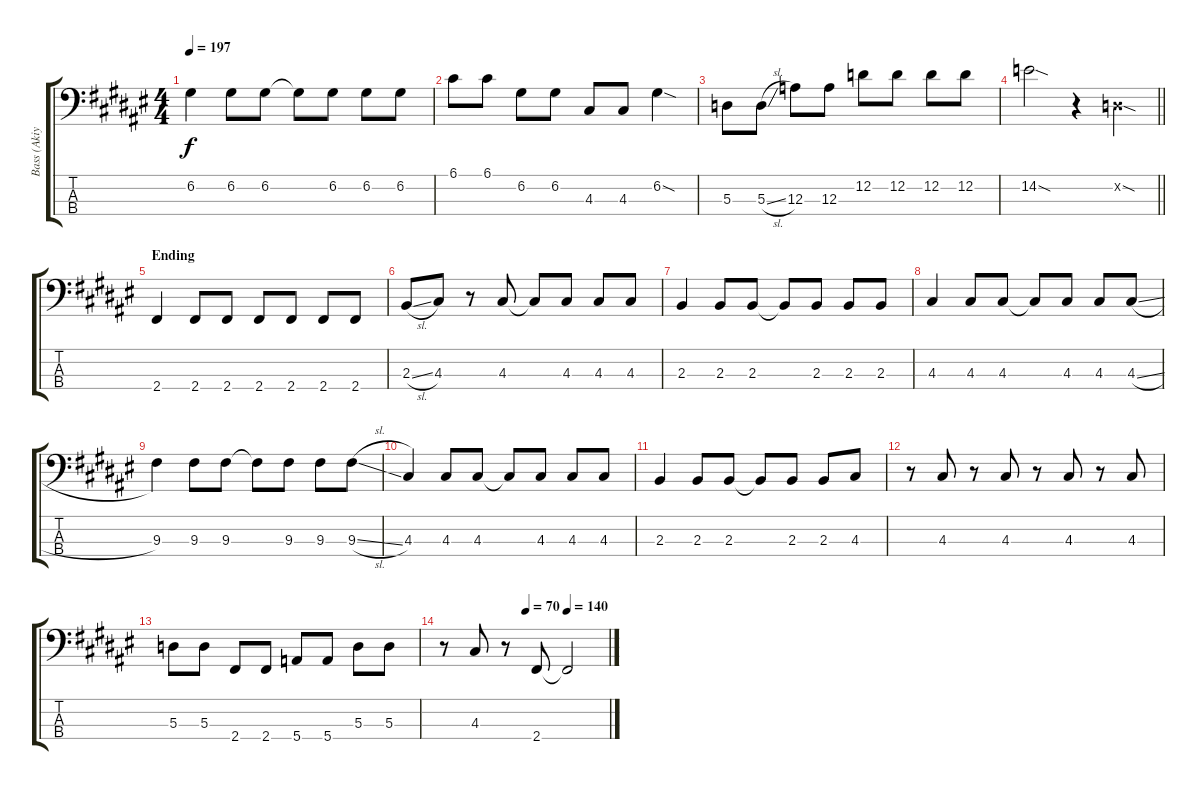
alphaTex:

\track ("Bass (Akiyama Mio)" "Bass (Akiy") {instrument distortionguitar}
\staff {score tabs}
\tuning (G2 D2 A1 E1) {hide}
\ts (4 4)
\tempo 197
\clef f4
\ks f#
6.2.4{dy f} 6.2.8 6.2.8 6.2{t}.8 6.2.8 6.2.8 6.2.8 |
6.1.8 6.1.8 6.2.8 6.2.8 4.3.8 4.3.8 6.2{sod}.4 |
5.3.8 5.3{sl}.8 12.3.8 12.3.8 12.2.8 12.2.8 12.2.8 12.2.8 |
\barLineRight lightlight
14.2{sod}.2 r.4 0.2{sod x}.4 |
\section ("" "Ending")
2.4.4 2.4.8 2.4.8 2.4.8 2.4.8 2.4.8 2.4.8 |
2.3{sl}.8 4.3.8 r.8 4.3.8 4.3{t}.8 4.3.8 4.3.8 4.3.8 |
2.3.4 2.3.8 2.3.8 2.3{t}.8 2.3.8 2.3.8 2.3.8 |
4.3.4 4.3.8 4.3.8 4.3{t}.8 4.3.8 4.3.8 4.3{sl}.8 |
9.3.4 9.3.8 9.3.8 9.3{t}.8 9.3.8 9.3.8 9.3{sl}.8 |
4.3.4 4.3.8 4.3.8 4.3{t}.8 4.3.8 4.3.8 4.3.8 |
2.3.4 2.3.8 2.3.8 2.3{t}.8 2.3.8 2.3.8 4.3.8 |
r.8 4.3.8 r.8 4.3.8 r.8 4.3.8 r.8 4.3.8 |
5.3.8 5.3.8 2.4.8 2.4.8 5.4.8 5.4.8 5.3.8 5.3.8 |
\tempo (70 0.5)
\tempo (140 0.75)
r.8 4.3.8 r.8 2.4.8 2.4{t}.2
